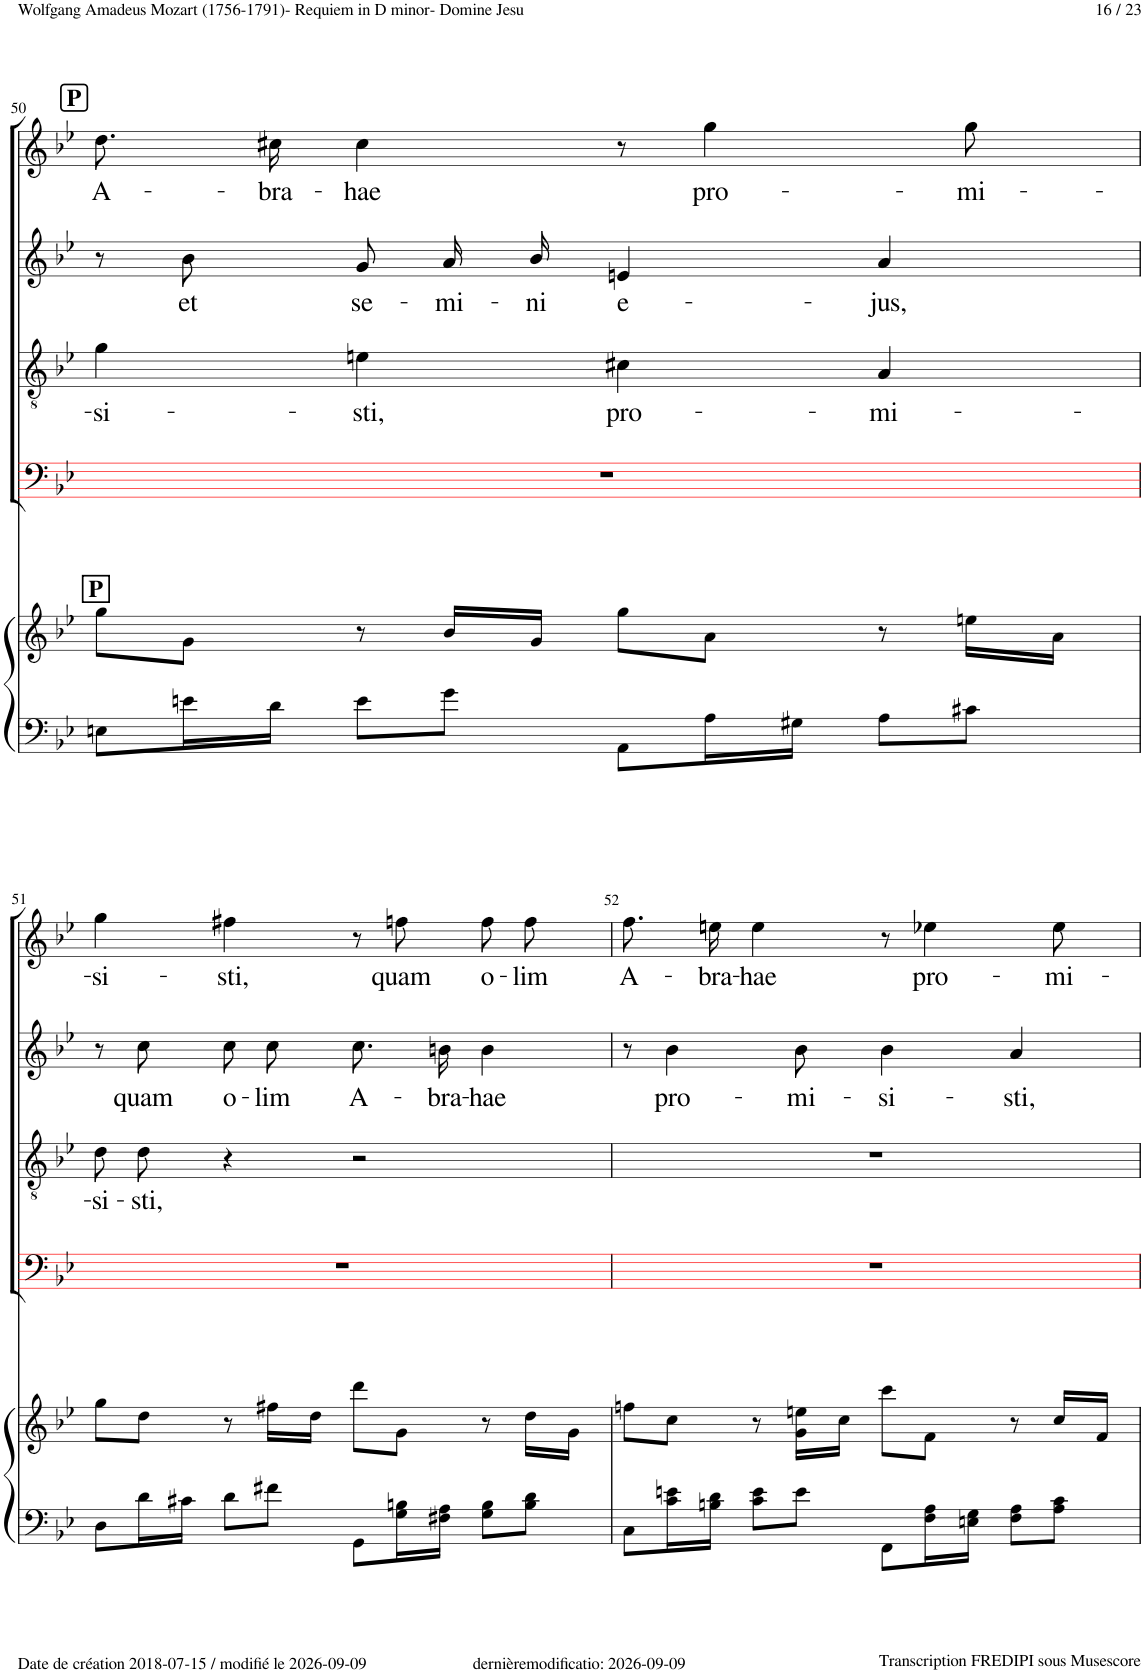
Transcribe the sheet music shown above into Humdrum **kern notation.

**kern	**kern	**kern	**kern	**text	**kern	**text	**kern	**text
*part5	*part5	*part4	*part3	*part3	*part2	*part2	*part1	*part1
*staff6	*staff5	*staff4	*staff3	*staff3	*staff2	*staff2	*staff1	*staff1
*I"Piano	*	*I"Bass	*I"Tenor	*	*I"Alto	*	*I"Soprano	*
*I'Pno	*	*	*	*	*	*	*	*
!!LO:PB:g=z
*clefF4	*clefG2	*clefF4	*clefGv2	*	*clefG2	*	*clefG2	*
*	*	*ITrd8c14	*	*	*	*	*	*
*k[b-e-]	*k[b-e-]	*k[b-e-]	*k[b-e-]	*	*k[b-e-]	*	*k[b-e-]	*
*M4/4	*M4/4	*M4/4	*M4/4	*	*M4/4	*	*M4/4	*
*met(c)	*met(c)	*met(c)	*met(c)	*	*met(c)	*	*met(c)	*
!!LO:REH:place=s1:a:B:cj:fs=14:t=P
=50	=50	=50	=50	=50	=50	=50	=50	=50
!	!LO:TX:a:B:t=P	!	!	!	!	!	!	!
!	!	!	!	!LO:LY:b	!	!	!	!LO:LY:b
8En\L	8gg\L	1r	4g!\	-si-	8r	.	8.dd!\L	A-
!	!	!	!	!	!	!LO:LY:b	!	!
16en\L	8g\J	.	.	.	8b-!\	et	.	.
!	!	!	!	!	!	!	!	!LO:LY:b
16d\JJ	.	.	.	.	.	.	16cc#X!\Jk	-bra-
!	!	!	!	!LO:LY:b	!	!LO:LY:b	!	!LO:LY:b
8e\L	8r	.	4en!\	-sti,	8g!/L	se-	4cc#!\	-hae
!	!	!	!	!	!	!LO:LY:b	!	!
8g\J	16b-/LL	.	.	.	16a!/L	-mi-	.	.
!	!	!	!	!	!	!LO:LY:b	!	!
.	16g/JJ	.	.	.	16b-!/JJ	-ni	.	.
!	!	!	!	!LO:LY:b	!	!LO:LY:b	!	!
8AA\L	8gg\L	.	4c#X!\	pro-	4en!/	e-	8r	.
!	!	!	!	!	!	!	!	!LO:LY:b
16A\L	8a\J	.	.	.	.	.	4gg!\	pro-
16G#X\JJ	.	.	.	.	.	.	.	.
!	!	!	!	!LO:LY:b	!	!LO:LY:b	!	!
8A\L	8r	.	4A!/	-mi-	4a!/	-jus,	.	.
!	!	!	!	!	!	!	!	!LO:LY:b
8c#X\J	16een\LL	.	.	.	.	.	8gg!\	-mi-
.	16a\JJ	.	.	.	.	.	.	.
!!LO:LB:g=z
=51	=51	=51	=51	=51	=51	=51	=51	=51
!	!	!	!	!LO:LY:b	!	!	!	!LO:LY:b
8D\L	8gg\L	1r	8d!\L	-si-	8r	.	4gg!\	-si-
!	!	!	!	!LO:LY:b	!	!LO:LY:b	!	!
16d\L	8dd\J	.	8d!\J	-sti,	8cc!\	quam	.	.
16c#X\JJ	.	.	.	.	.	.	.	.
!	!	!	!	!	!	!LO:LY:b	!	!LO:LY:b
8d\L	8r	.	4r	.	8cc!\L	o-	4ff#X!\	-sti,
!	!	!	!	!	!	!LO:LY:b	!	!
8f#X\J	16ff#X\LL	.	.	.	8cc!\J	-lim	.	.
.	16dd\JJ	.	.	.	.	.	.	.
!	!	!	!	!	!	!LO:LY:b	!	!
8GG\L	8ddd\L	.	2r	.	8.cc!\L	A-	8r	.
!	!	!	!	!	!	!	!	!LO:LY:b
16G\ 16Bn\L	8g\J	.	.	.	.	.	8ffn!\	quam
!	!	!	!	!	!	!LO:LY:b	!	!
16F#X\ 16A\JJ	.	.	.	.	16bn!\Jk	-bra-	.	.
!	!	!	!	!	!	!LO:LY:b	!	!LO:LY:b
8G\ 8B\L	8r	.	.	.	4b!\	-hae	8ff!\L	o-
!	!	!	!	!	!	!	!	!LO:LY:b
8B\ 8d\J	16dd\LL	.	.	.	.	.	8ff!\J	-lim
.	16g\JJ	.	.	.	.	.	.	.
=52	=52	=52	=52	=52	=52	=52	=52	=52
!	!	!	!	!	!	!	!	!LO:LY:b
8C\L	8ffn\L	1r	1r	.	8r	.	8.ff!\L	A-
!	!	!	!	!	!	!LO:LY:b	!	!
16c\ 16en\L	8cc\J	.	.	.	4b-!\	pro-	.	.
!	!	!	!	!	!	!	!	!LO:LY:b
16Bn\ 16d\JJ	.	.	.	.	.	.	16een!\Jk	-bra-
!	!	!	!	!	!	!	!	!LO:LY:b
8c\ 8e\L	8r	.	.	.	.	.	4ee!\	-hae
!	!	!	!	!	!	!LO:LY:b	!	!
8e\J	16g\ 16een\LL	.	.	.	8b-!\	-mi-	.	.
.	16cc\JJ	.	.	.	.	.	.	.
!	!	!	!	!	!	!LO:LY:b	!	!
8FF\L	8ccc\L	.	.	.	4b-!\	-si-	8r	.
!	!	!	!	!	!	!	!	!LO:LY:b
16F\ 16A\L	8f\J	.	.	.	.	.	4ee-X!\	pro-
16En\ 16G\JJ	.	.	.	.	.	.	.	.
!	!	!	!	!	!	!LO:LY:b	!	!
8F\ 8A\L	8r	.	.	.	4a!/	-sti,	.	.
!	!	!	!	!	!	!	!	!LO:LY:b
8A\ 8c\J	16cc/LL	.	.	.	.	.	8ee-!\	-mi-
.	16f/JJ	.	.	.	.	.	.	.
=	=	=	=	=	=	=	=	=
*-	*-	*-	*-	*-	*-	*-	*-	*-
